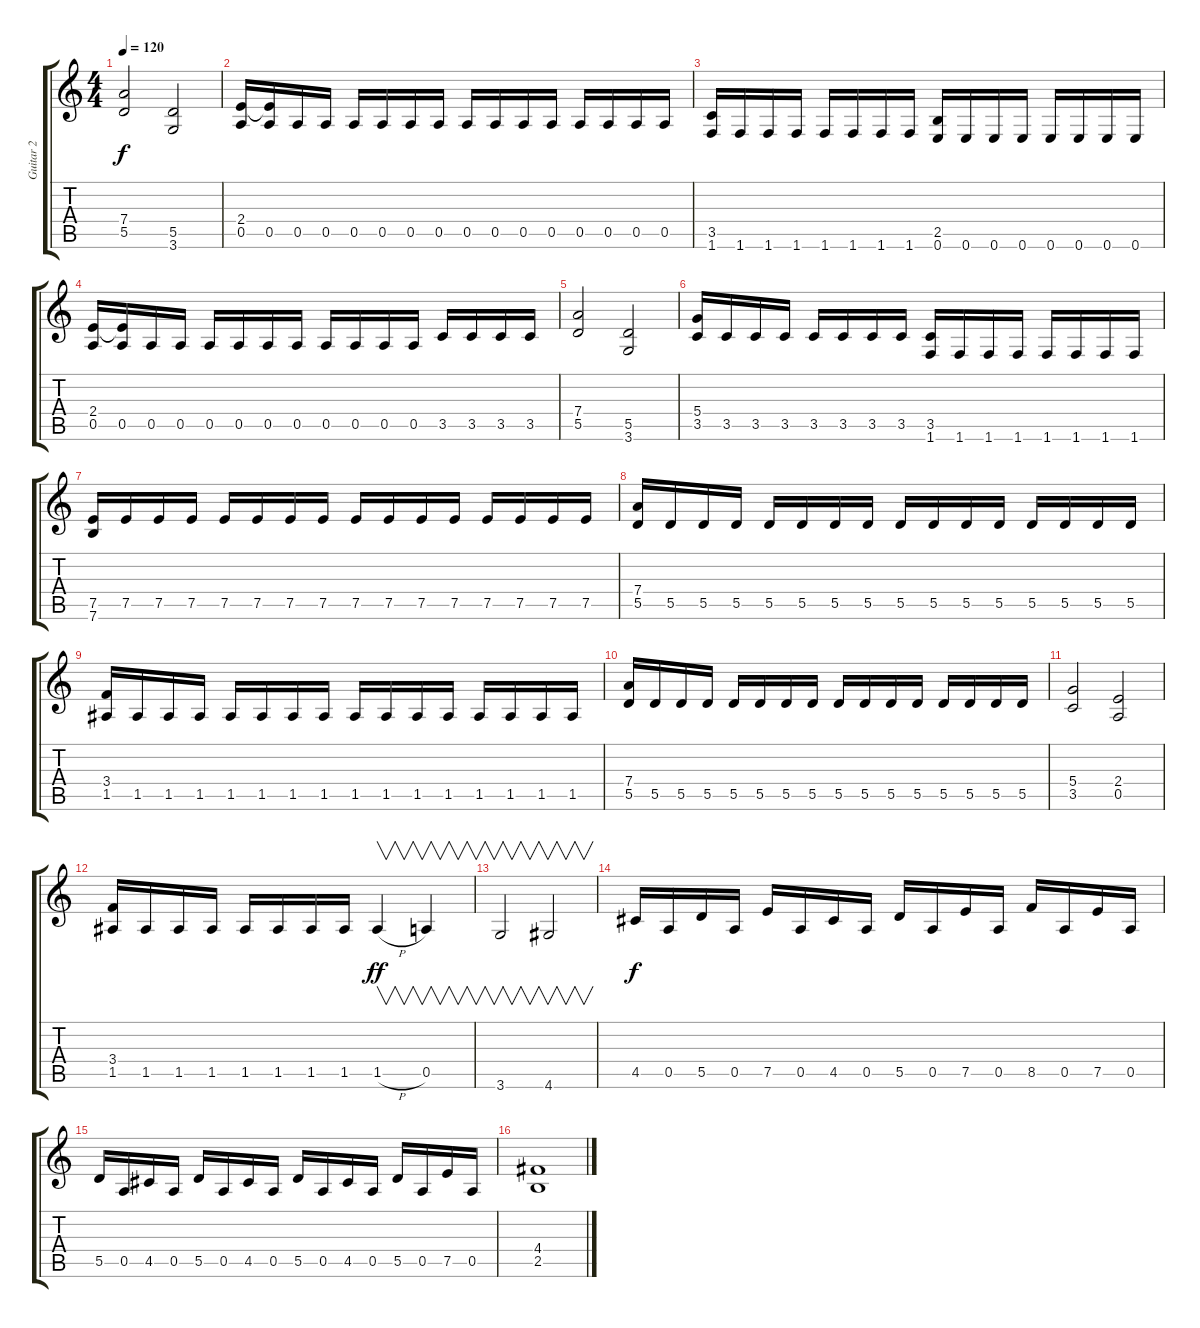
\track ("Guitar 2" "Guitar 2") {instrument overdrivenguitar}
\staff {score tabs}
\tuning (E4 B3 G3 D3 A2 E2) {hide}
\ts (4 4)
\tempo 120
\clef g2
\ks c
(7.4 5.5).2{dy f} (5.5 3.6).2 |
(2.4 0.5).16 (2.4{t} 0.5).16 0.5.16 0.5.16 0.5.16 0.5.16 0.5.16 0.5.16 0.5.16 0.5.16 0.5.16 0.5.16 0.5.16 0.5.16 0.5.16 0.5.16 |
(3.5 1.6).16 1.6.16 1.6.16 1.6.16 1.6.16 1.6.16 1.6.16 1.6.16 (2.5 0.6).16 0.6.16 0.6.16 0.6.16 0.6.16 0.6.16 0.6.16 0.6.16 |
(2.4 0.5).16 (2.4{t} 0.5).16 0.5.16 0.5.16 0.5.16 0.5.16 0.5.16 0.5.16 0.5.16 0.5.16 0.5.16 0.5.16 3.5.16 3.5.16 3.5.16 3.5.16 |
(7.4 5.5).2 (5.5 3.6).2 |
(5.4 3.5).16 3.5.16 3.5.16 3.5.16 3.5.16 3.5.16 3.5.16 3.5.16 (3.5 1.6).16 1.6.16 1.6.16 1.6.16 1.6.16 1.6.16 1.6.16 1.6.16 |
(7.5 7.6).16 7.5.16 7.5.16 7.5.16 7.5.16 7.5.16 7.5.16 7.5.16 7.5.16 7.5.16 7.5.16 7.5.16 7.5.16 7.5.16 7.5.16 7.5.16 |
(7.4 5.5).16 5.5.16 5.5.16 5.5.16 5.5.16 5.5.16 5.5.16 5.5.16 5.5.16 5.5.16 5.5.16 5.5.16 5.5.16 5.5.16 5.5.16 5.5.16 |
(3.4 1.5).16 1.5.16 1.5.16 1.5.16 1.5.16 1.5.16 1.5.16 1.5.16 1.5.16 1.5.16 1.5.16 1.5.16 1.5.16 1.5.16 1.5.16 1.5.16 |
(7.4 5.5).16 5.5.16 5.5.16 5.5.16 5.5.16 5.5.16 5.5.16 5.5.16 5.5.16 5.5.16 5.5.16 5.5.16 5.5.16 5.5.16 5.5.16 5.5.16 |
(5.4 3.5).2 (2.4 0.5).2 |
(3.4 1.5).16 1.5.16 1.5.16 1.5.16 1.5.16 1.5.16 1.5.16 1.5.16 1.5{h}.4{v dy ff} 0.5.4{v} |
3.6.2{v} 4.6.2{v} |
4.5.16{dy f} 0.5.16 5.5.16 0.5.16 7.5.16 0.5.16 4.5.16 0.5.16 5.5.16 0.5.16 7.5.16 0.5.16 8.5.16 0.5.16 7.5.16 0.5.16 |
5.5.16 0.5.16 4.5.16 0.5.16 5.5.16 0.5.16 4.5.16 0.5.16 5.5.16 0.5.16 4.5.16 0.5.16 5.5.16 0.5.16 7.5.16 0.5.16 |
(4.4 2.5).1
